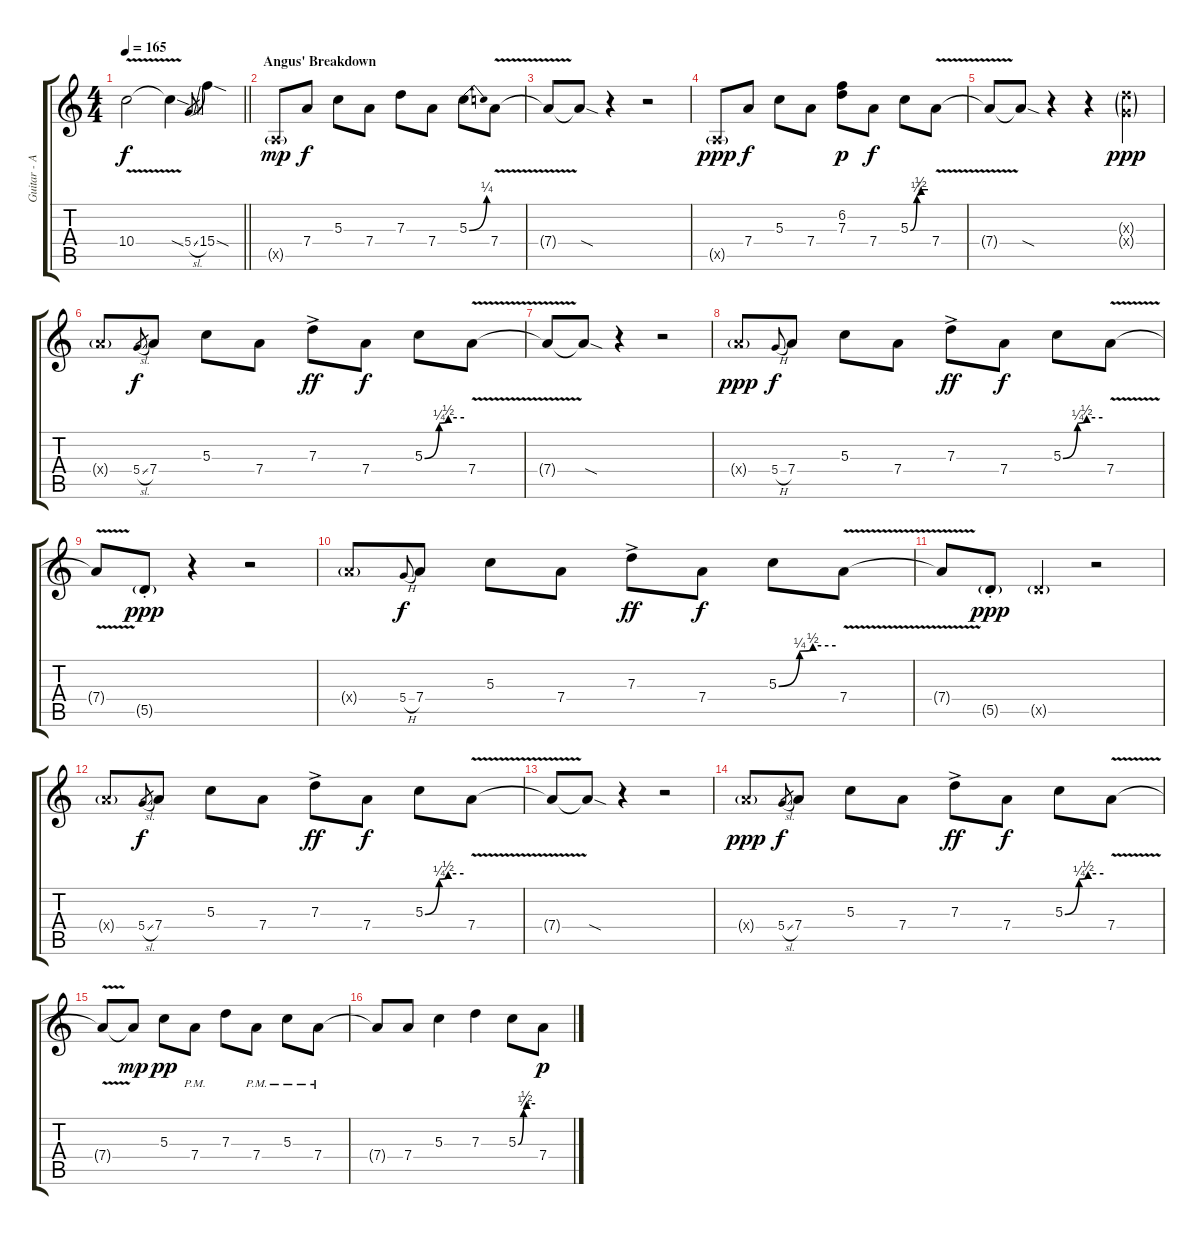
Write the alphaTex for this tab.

\track ("Guitar - Angus" "Guitar - A") {instrument distortionguitar}
\staff {score tabs}
\tuning (E4 B3 G3 D3 A2 E2) {hide}
\ts (4 4)
\tempo 165
\clef g2
\barLineRight lightlight
\ks c
10.4{v t}.2{dy f} 10.4{sod t}.4 5.4{sl}.8{gr} 15.4{sod}.4 |
\section ("" "Angus' Breakdown")
0.5{g x}.8{dy mp} 7.4.8{dy f} 5.3.8 7.4.8 7.3.8 7.4.8 5.3{be (bend 0 0 60 1)}.8 7.4{v}.8 |
7.4{t}.8 7.4{sod t}.8 r.4 r.2 |
0.5{g x}.8{dy ppp} 7.4.8{dy f} 5.3.8 7.4.8 (6.2 7.3).8{dy p} 7.4.8{dy f} 5.3{be (custom 0 0 22 1 36 2 60 2)}.8 7.4{v}.8 |
7.4{t}.8 7.4{sod t}.8 r.4 r.4 (7.3{g x} 5.4{g x}).4{dy ppp} |
7.4{g x}.8 5.4{sl}.8{gr dy f} 7.4.8 5.3.8 7.4.8 7.3{ac}.8{dy ff} 7.4.8{dy f} 5.3{be (custom 0 0 22 1 36 2 60 2)}.8 7.4{v}.8 |
7.4{t}.8 7.4{sod t}.8 r.4 r.2 |
7.4{g x}.8{dy ppp} 5.4{h}.8{gr onbeat dy f} 7.4.8 5.3.8 7.4.8 7.3{ac}.8{dy ff} 7.4.8{dy f} 5.3{be (custom 0 0 22 1 36 2 60 2)}.8 7.4{v}.8 |
7.4{t}.8 5.5{g st}.8{dy ppp} r.4 r.2 |
7.4{g x}.8 5.4{h}.8{gr onbeat dy f} 7.4.8 5.3.8 7.4.8 7.3{ac}.8{dy ff} 7.4.8{dy f} 5.3{be (custom 0 0 22 1 36 2 60 2)}.8 7.4{v}.8 |
7.4{t}.8 5.5{g st}.8{dy ppp} 5.5{g x}.4 r.2 |
7.4{g x}.8 5.4{sl}.8{gr dy f} 7.4.8 5.3.8 7.4.8 7.3{ac}.8{dy ff} 7.4.8{dy f} 5.3{be (custom 0 0 22 1 36 2 60 2)}.8 7.4{v}.8 |
7.4{t}.8 7.4{sod t}.8 r.4 r.2 |
7.4{g x}.8{dy ppp} 5.4{sl}.8{gr dy f} 7.4.8 5.3.8 7.4.8 7.3{ac}.8{dy ff} 7.4.8{dy f} 5.3{be (custom 0 0 22 1 36 2 60 2)}.8 7.4{v}.8 |
7.4{t}.8 7.4{be (hold 0 0 60 0) t}.8{dy mp} 5.3.8{dy pp} 7.4{pm}.8 7.3.8 7.4{pm}.8 5.3{pm}.8 7.4{pm}.8 |
7.4{t}.8 7.4.8 5.3.4 7.3.4 5.3{be (custom 0 0 19 1 30 2 60 2)}.8 7.4.8{dy p}
